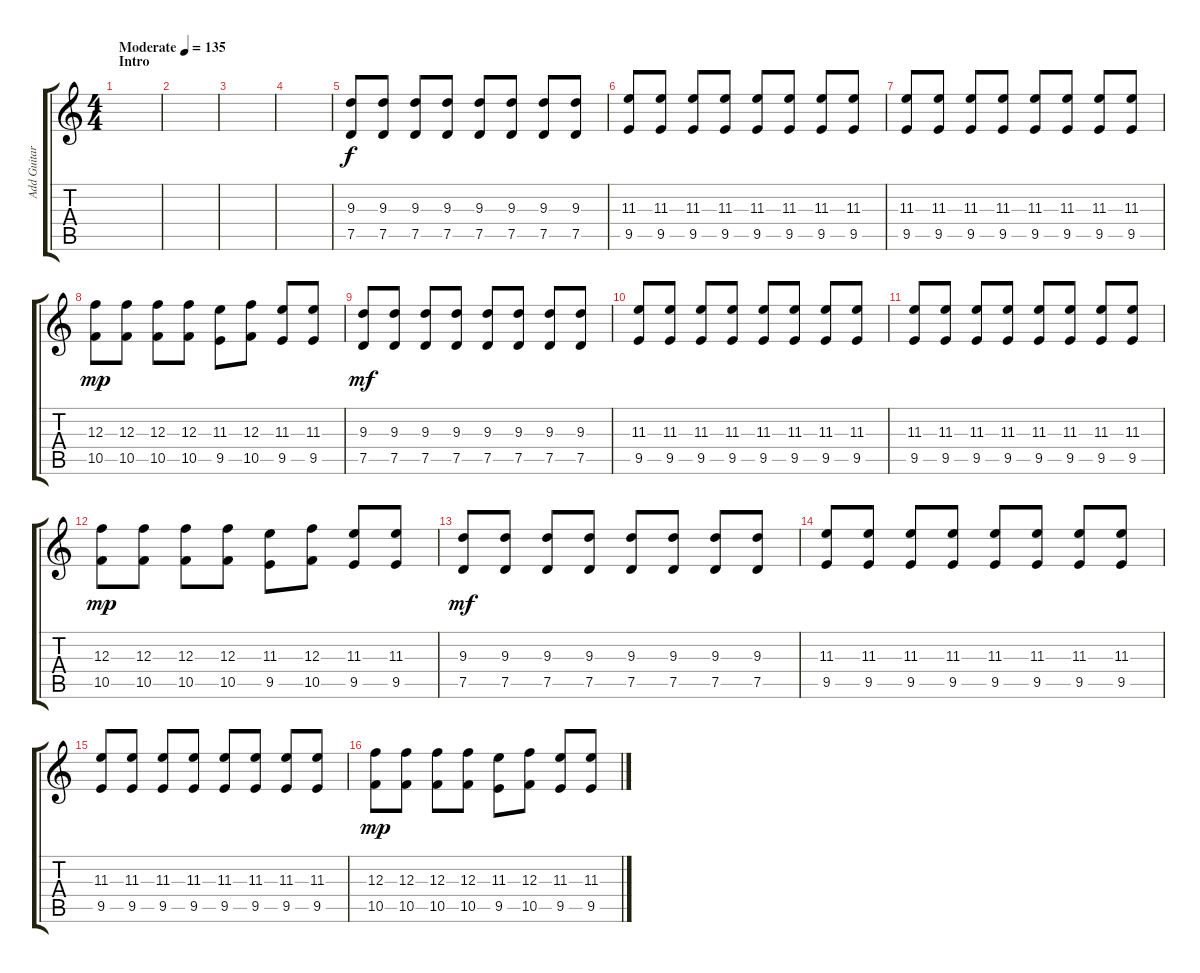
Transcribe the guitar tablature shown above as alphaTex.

\track ("Add Guitar" "Add Guitar") {instrument distortionguitar}
\staff {score tabs}
\tuning (D4 A3 F3 C3 G2 C2) {hide}
\ts (4 4)
\section ("" "Intro")
\tempo (135 "Moderate")
\clef g2
\ks c
|
|
|
|
(9.3 7.5).8 (9.3 7.5).8 (9.3 7.5).8 (9.3 7.5).8 (9.3 7.5).8 (9.3 7.5).8 (9.3 7.5).8 (9.3 7.5).8 |
(11.3 9.5).8 (11.3 9.5).8 (11.3 9.5).8 (11.3 9.5).8 (11.3 9.5).8 (11.3 9.5).8 (11.3 9.5).8 (11.3 9.5).8 |
(11.3 9.5).8 (11.3 9.5).8 (11.3 9.5).8 (11.3 9.5).8 (11.3 9.5).8 (11.3 9.5).8 (11.3 9.5).8 (11.3 9.5).8 |
(12.3 10.5).8{dy mp} (12.3 10.5).8 (12.3 10.5).8 (12.3 10.5).8 (11.3 9.5).8 (12.3 10.5).8 (11.3 9.5).8 (11.3 9.5).8 |
(9.3 7.5).8{dy mf} (9.3 7.5).8 (9.3 7.5).8 (9.3 7.5).8 (9.3 7.5).8 (9.3 7.5).8 (9.3 7.5).8 (9.3 7.5).8 |
(11.3 9.5).8 (11.3 9.5).8 (11.3 9.5).8 (11.3 9.5).8 (11.3 9.5).8 (11.3 9.5).8 (11.3 9.5).8 (11.3 9.5).8 |
(11.3 9.5).8 (11.3 9.5).8 (11.3 9.5).8 (11.3 9.5).8 (11.3 9.5).8 (11.3 9.5).8 (11.3 9.5).8 (11.3 9.5).8 |
(12.3 10.5).8{dy mp} (12.3 10.5).8 (12.3 10.5).8 (12.3 10.5).8 (11.3 9.5).8 (12.3 10.5).8 (11.3 9.5).8 (11.3 9.5).8 |
(9.3 7.5).8{dy mf} (9.3 7.5).8 (9.3 7.5).8 (9.3 7.5).8 (9.3 7.5).8 (9.3 7.5).8 (9.3 7.5).8 (9.3 7.5).8 |
(11.3 9.5).8 (11.3 9.5).8 (11.3 9.5).8 (11.3 9.5).8 (11.3 9.5).8 (11.3 9.5).8 (11.3 9.5).8 (11.3 9.5).8 |
(11.3 9.5).8 (11.3 9.5).8 (11.3 9.5).8 (11.3 9.5).8 (11.3 9.5).8 (11.3 9.5).8 (11.3 9.5).8 (11.3 9.5).8 |
(12.3 10.5).8{dy mp} (12.3 10.5).8 (12.3 10.5).8 (12.3 10.5).8 (11.3 9.5).8 (12.3 10.5).8 (11.3 9.5).8 (11.3 9.5).8
